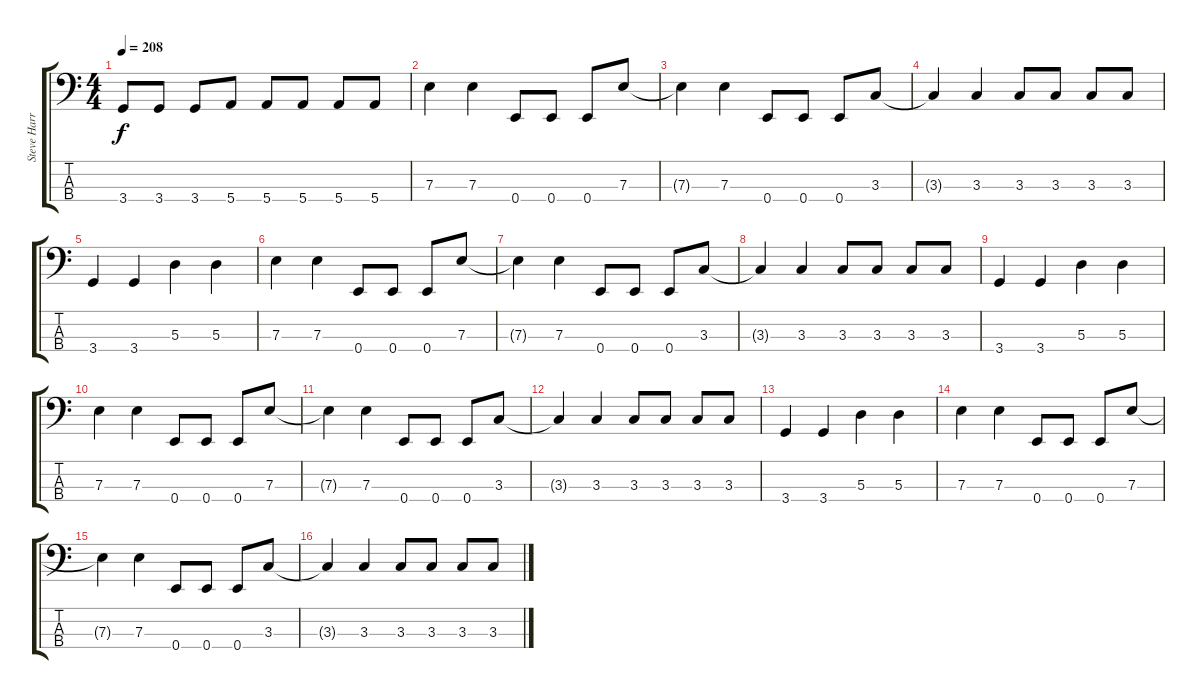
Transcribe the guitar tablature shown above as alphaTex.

\track ("Steve Harris" "Steve Harr") {instrument electricbassfinger}
\staff {score tabs}
\tuning (G2 D2 A1 E1) {hide}
\ts (4 4)
\tempo 208
\clef f4
\ks c
3.4.8{dy f} 3.4.8 3.4.8 5.4.8 5.4.8 5.4.8 5.4.8 5.4.8 |
7.3.4 7.3.4 0.4.8 0.4.8 0.4.8 7.3.8 |
7.3{t}.4 7.3.4 0.4.8 0.4.8 0.4.8 3.3.8 |
3.3{t}.4 3.3.4 3.3.8 3.3.8 3.3.8 3.3.8 |
3.4.4 3.4.4 5.3.4 5.3.4 |
7.3.4 7.3.4 0.4.8 0.4.8 0.4.8 7.3.8 |
7.3{t}.4 7.3.4 0.4.8 0.4.8 0.4.8 3.3.8 |
3.3{t}.4 3.3.4 3.3.8 3.3.8 3.3.8 3.3.8 |
3.4.4 3.4.4 5.3.4 5.3.4 |
7.3.4 7.3.4 0.4.8 0.4.8 0.4.8 7.3.8 |
7.3{t}.4 7.3.4 0.4.8 0.4.8 0.4.8 3.3.8 |
3.3{t}.4 3.3.4 3.3.8 3.3.8 3.3.8 3.3.8 |
3.4.4 3.4.4 5.3.4 5.3.4 |
7.3.4 7.3.4 0.4.8 0.4.8 0.4.8 7.3.8 |
7.3{t}.4 7.3.4 0.4.8 0.4.8 0.4.8 3.3.8 |
3.3{t}.4 3.3.4 3.3.8 3.3.8 3.3.8 3.3.8
